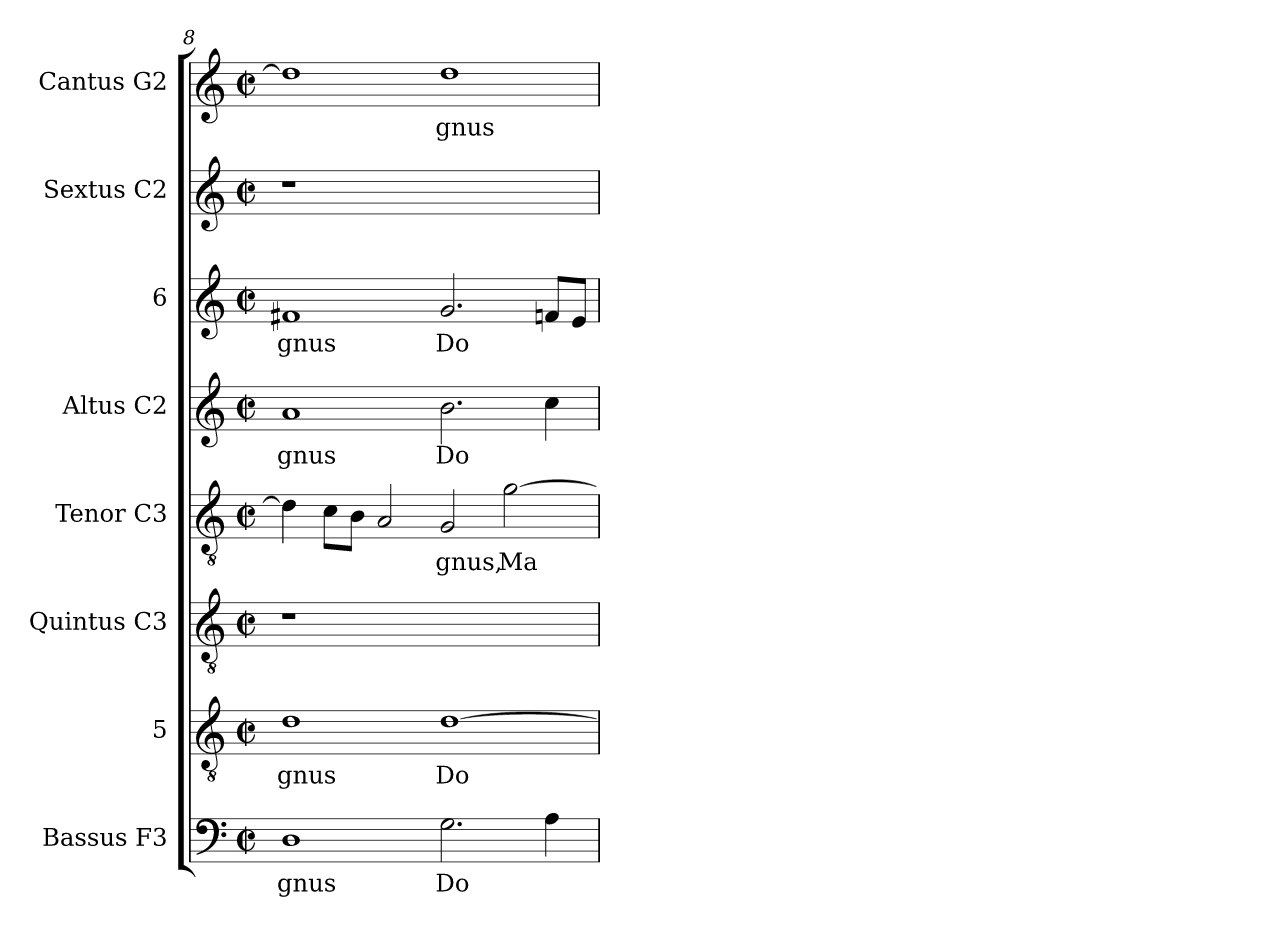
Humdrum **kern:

**kern	**text	**kern	**text	**kern	**kern	**text	**kern	**text	**kern	**text	**kern	**kern	**text
*part8	*part8	*part7	*part7	*part6	*part5	*part5	*part4	*part4	*part3	*part3	*part2	*part1	*part1
*staff8	*staff8	*staff7	*staff7	*staff6	*staff5	*staff5	*staff4	*staff4	*staff3	*staff3	*staff2	*staff1	*staff1
*I"Bassus  F3	*	*I"5	*	*I"Quintus  C3	*I"Tenor  C3	*	*I"Altus  C2	*	*I"6	*	*I"Sextus  C2	*I"Cantus  G2	*
*I'B	*	*	*	*	*I'T	*	*I'A	*	*	*	*	*I'C	*
*clefF4	*	*clefGv2	*	*clefGv2	*clefGv2	*	*clefG2	*	*clefG2	*	*clefG2	*clefG2	*
*k[]	*	*k[]	*	*k[]	*k[]	*	*k[]	*	*k[]	*	*k[]	*k[]	*
*C:	*	*C:	*	*C:	*C:	*	*C:	*	*C:	*	*C:	*C:	*
*M2/2	*	*M2/2	*	*M2/2	*M2/2	*	*M2/2	*	*M2/2	*	*M2/2	*M2/2	*
*met(c|)	*	*met(c|)	*	*met(c|)	*met(c|)	*	*met(c|)	*	*met(c|)	*	*met(c|)	*met(c|)	*
=8	=8	=8	=8	=8	=8	=8	=8	=8	=8	=8	=8	=8	=8
!	!LO:LY:b:cj	!	!LO:LY:b:cj	!	!	!LO:LY:b:cj	!	!LO:LY:b:cj	!	!LO:LY:b:cj	!	!	!LO:LY:b:cj
1D	-gnus	1d	-gnus	1r	4d\]	--	1a	-gnus	1f#X	-gnus	1r	1dd]	--
!	!	!	!	!	!	!LO:LY:b:cj	!	!	!	!	!	!	!
.	.	.	.	.	8c\L	--	.	.	.	.	.	.	.
!	!	!	!	!	!	!LO:LY:b:cj	!	!	!	!	!	!	!
.	.	.	.	.	8B\J	--	.	.	.	.	.	.	.
!	!	!	!	!	!	!LO:LY:b:cj	!	!	!	!	!	!	!
.	.	.	.	.	2A/	--	.	.	.	.	.	.	.
!	!LO:LY:b:cj	!	!LO:LY:b:cj	!	!	!LO:LY:b:cj	!	!LO:LY:b:cj	!	!LO:LY:b:cj	!	!	!LO:LY:b:cj
2.G\	Do-	[>1d	Do-	1ryy	2G/	-gnus,	2.b\	Do-	2.g/	Do-	1ryy	1dd	-gnus
!	!	!	!	!	!	!LO:LY:b:cj	!	!	!	!	!	!	!
.	.	.	.	.	[>2g\	Ma-	.	.	.	.	.	.	.
!	!LO:LY:b:cj	!	!	!	!	!	!	!LO:LY:b:cj	!	!LO:LY:b:cj	!	!	!
4A\	--	.	.	.	.	.	4cc\	--	8fn/L	--	.	.	.
!	!	!	!	!	!	!	!	!	!	!LO:LY:b:cj	!	!	!
.	.	.	.	.	.	.	.	.	8e/J	--	.	.	.
=	=	=	=	=	=	=	=	=	=	=	=	=	=
*-	*-	*-	*-	*-	*-	*-	*-	*-	*-	*-	*-	*-	*-
